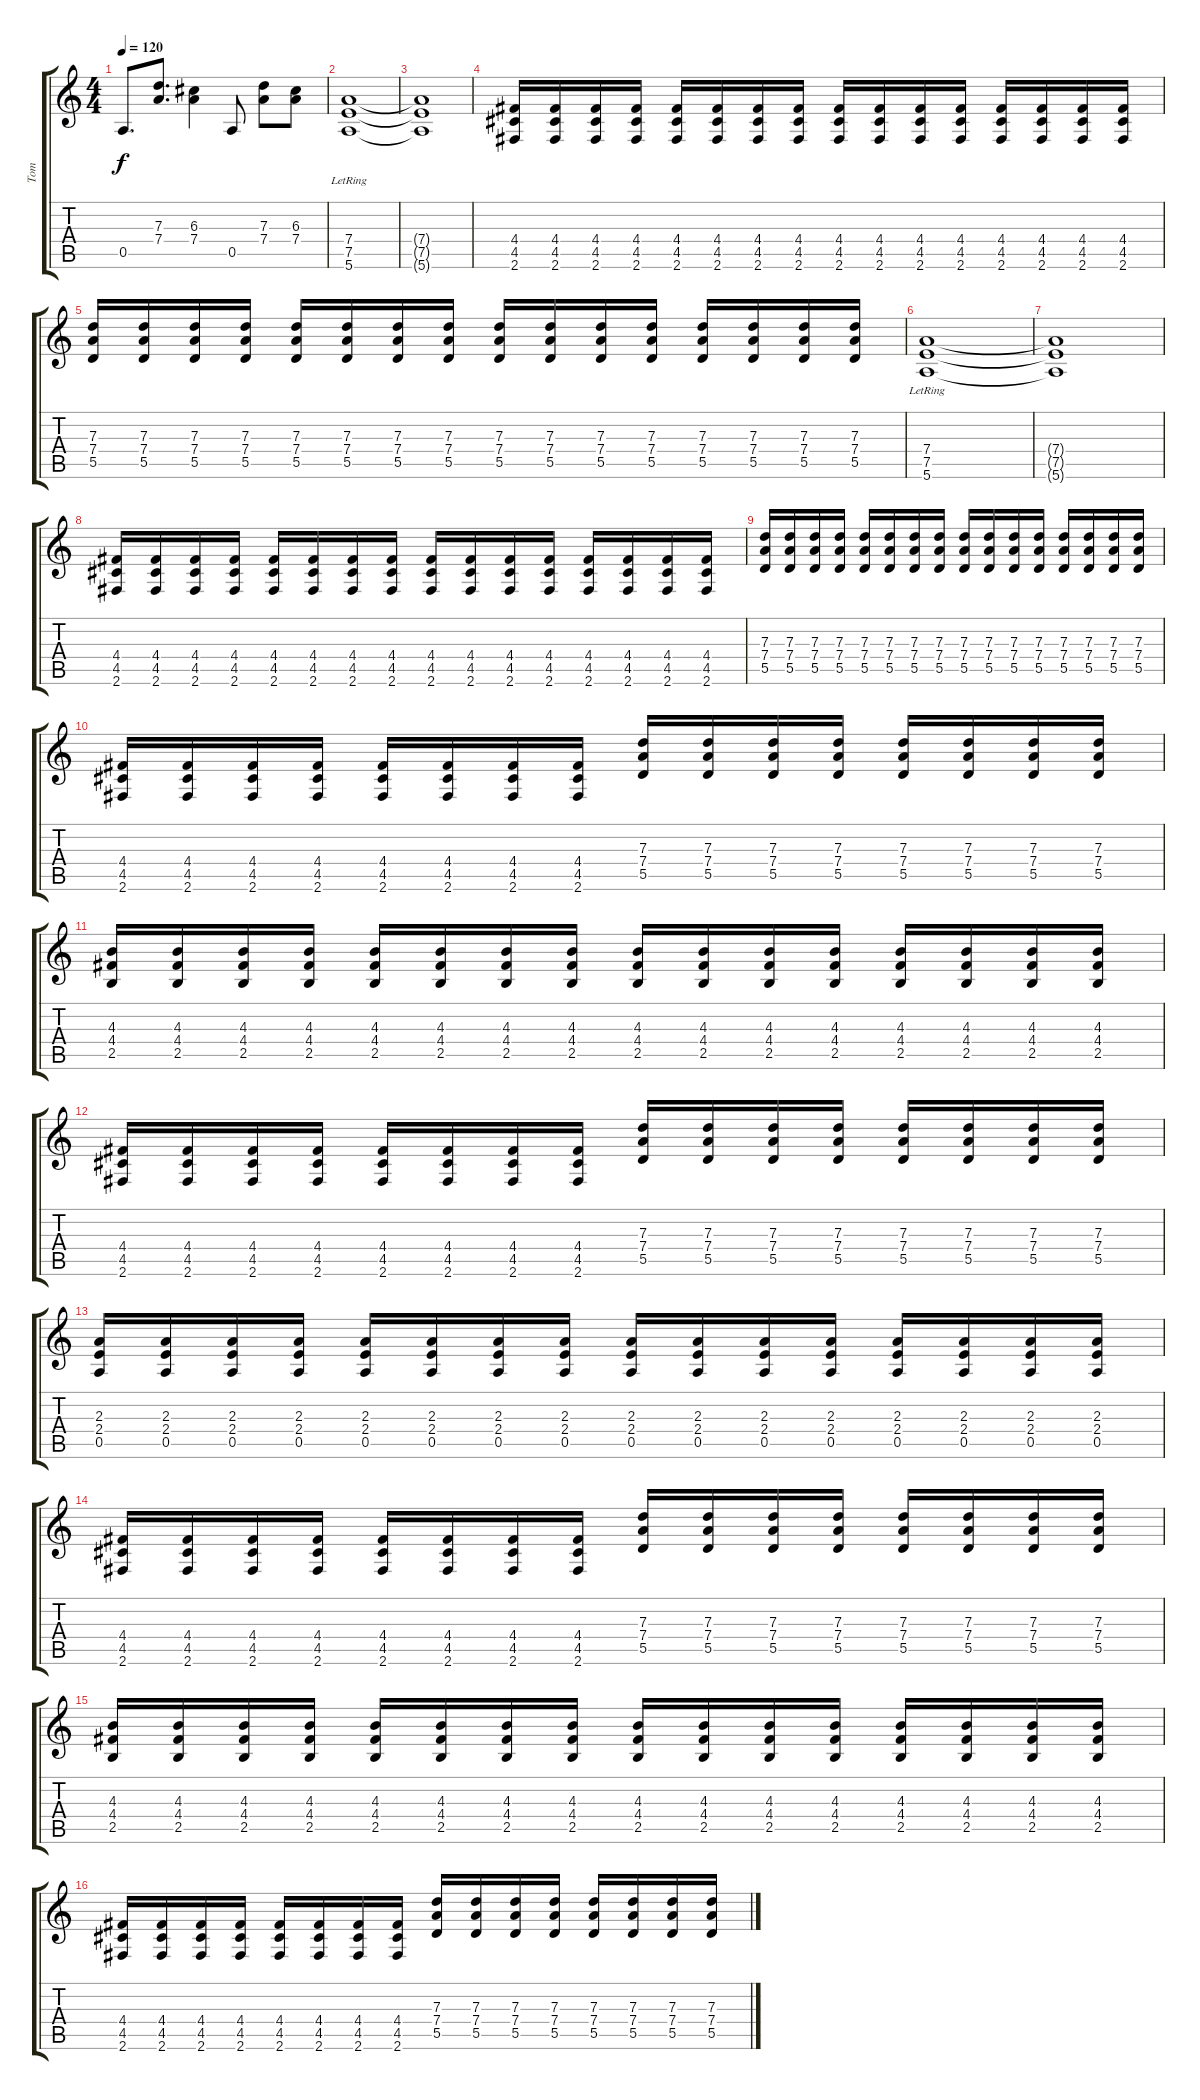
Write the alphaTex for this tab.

\track ("Tom" "Tom") {instrument overdrivenguitar}
\staff {score tabs}
\tuning (E4 B3 G3 D3 A2 E2) {hide}
\ts (4 4)
\tempo 120
\clef g2
\ks c
0.5.8{d dy f} (7.3 7.4).8{d} (6.3 7.4).4 0.5.8 (7.3 7.4).8 (6.3 7.4).8 |
(7.4{lr} 7.5{lr} 5.6{lr}).1 |
(7.4{t} 7.5{t} 5.6{t}).1 |
(4.4 4.5 2.6).16 (4.4 4.5 2.6).16 (4.4 4.5 2.6).16 (4.4 4.5 2.6).16 (4.4 4.5 2.6).16 (4.4 4.5 2.6).16 (4.4 4.5 2.6).16 (4.4 4.5 2.6).16 (4.4 4.5 2.6).16 (4.4 4.5 2.6).16 (4.4 4.5 2.6).16 (4.4 4.5 2.6).16 (4.4 4.5 2.6).16 (4.4 4.5 2.6).16 (4.4 4.5 2.6).16 (4.4 4.5 2.6).16 |
(7.3 7.4 5.5).16 (7.3 7.4 5.5).16 (7.3 7.4 5.5).16 (7.3 7.4 5.5).16 (7.3 7.4 5.5).16 (7.3 7.4 5.5).16 (7.3 7.4 5.5).16 (7.3 7.4 5.5).16 (7.3 7.4 5.5).16 (7.3 7.4 5.5).16 (7.3 7.4 5.5).16 (7.3 7.4 5.5).16 (7.3 7.4 5.5).16 (7.3 7.4 5.5).16 (7.3 7.4 5.5).16 (7.3 7.4 5.5).16 |
(7.4{lr} 7.5{lr} 5.6{lr}).1 |
(7.4{t} 7.5{t} 5.6{t}).1 |
(4.4 4.5 2.6).16 (4.4 4.5 2.6).16 (4.4 4.5 2.6).16 (4.4 4.5 2.6).16 (4.4 4.5 2.6).16 (4.4 4.5 2.6).16 (4.4 4.5 2.6).16 (4.4 4.5 2.6).16 (4.4 4.5 2.6).16 (4.4 4.5 2.6).16 (4.4 4.5 2.6).16 (4.4 4.5 2.6).16 (4.4 4.5 2.6).16 (4.4 4.5 2.6).16 (4.4 4.5 2.6).16 (4.4 4.5 2.6).16 |
(7.3 7.4 5.5).16 (7.3 7.4 5.5).16 (7.3 7.4 5.5).16 (7.3 7.4 5.5).16 (7.3 7.4 5.5).16 (7.3 7.4 5.5).16 (7.3 7.4 5.5).16 (7.3 7.4 5.5).16 (7.3 7.4 5.5).16 (7.3 7.4 5.5).16 (7.3 7.4 5.5).16 (7.3 7.4 5.5).16 (7.3 7.4 5.5).16 (7.3 7.4 5.5).16 (7.3 7.4 5.5).16 (7.3 7.4 5.5).16 |
(4.4 4.5 2.6).16 (4.4 4.5 2.6).16 (4.4 4.5 2.6).16 (4.4 4.5 2.6).16 (4.4 4.5 2.6).16 (4.4 4.5 2.6).16 (4.4 4.5 2.6).16 (4.4 4.5 2.6).16 (7.3 7.4 5.5).16 (7.3 7.4 5.5).16 (7.3 7.4 5.5).16 (7.3 7.4 5.5).16 (7.3 7.4 5.5).16 (7.3 7.4 5.5).16 (7.3 7.4 5.5).16 (7.3 7.4 5.5).16 |
(4.3 4.4 2.5).16 (4.3 4.4 2.5).16 (4.3 4.4 2.5).16 (4.3 4.4 2.5).16 (4.3 4.4 2.5).16 (4.3 4.4 2.5).16 (4.3 4.4 2.5).16 (4.3 4.4 2.5).16 (4.3 4.4 2.5).16 (4.3 4.4 2.5).16 (4.3 4.4 2.5).16 (4.3 4.4 2.5).16 (4.3 4.4 2.5).16 (4.3 4.4 2.5).16 (4.3 4.4 2.5).16 (4.3 4.4 2.5).16 |
(4.4 4.5 2.6).16 (4.4 4.5 2.6).16 (4.4 4.5 2.6).16 (4.4 4.5 2.6).16 (4.4 4.5 2.6).16 (4.4 4.5 2.6).16 (4.4 4.5 2.6).16 (4.4 4.5 2.6).16 (7.3 7.4 5.5).16 (7.3 7.4 5.5).16 (7.3 7.4 5.5).16 (7.3 7.4 5.5).16 (7.3 7.4 5.5).16 (7.3 7.4 5.5).16 (7.3 7.4 5.5).16 (7.3 7.4 5.5).16 |
(2.3 2.4 0.5).16 (2.3 2.4 0.5).16 (2.3 2.4 0.5).16 (2.3 2.4 0.5).16 (2.3 2.4 0.5).16 (2.3 2.4 0.5).16 (2.3 2.4 0.5).16 (2.3 2.4 0.5).16 (2.3 2.4 0.5).16 (2.3 2.4 0.5).16 (2.3 2.4 0.5).16 (2.3 2.4 0.5).16 (2.3 2.4 0.5).16 (2.3 2.4 0.5).16 (2.3 2.4 0.5).16 (2.3 2.4 0.5).16 |
(4.4 4.5 2.6).16 (4.4 4.5 2.6).16 (4.4 4.5 2.6).16 (4.4 4.5 2.6).16 (4.4 4.5 2.6).16 (4.4 4.5 2.6).16 (4.4 4.5 2.6).16 (4.4 4.5 2.6).16 (7.3 7.4 5.5).16 (7.3 7.4 5.5).16 (7.3 7.4 5.5).16 (7.3 7.4 5.5).16 (7.3 7.4 5.5).16 (7.3 7.4 5.5).16 (7.3 7.4 5.5).16 (7.3 7.4 5.5).16 |
(4.3 4.4 2.5).16 (4.3 4.4 2.5).16 (4.3 4.4 2.5).16 (4.3 4.4 2.5).16 (4.3 4.4 2.5).16 (4.3 4.4 2.5).16 (4.3 4.4 2.5).16 (4.3 4.4 2.5).16 (4.3 4.4 2.5).16 (4.3 4.4 2.5).16 (4.3 4.4 2.5).16 (4.3 4.4 2.5).16 (4.3 4.4 2.5).16 (4.3 4.4 2.5).16 (4.3 4.4 2.5).16 (4.3 4.4 2.5).16 |
(4.4 4.5 2.6).16 (4.4 4.5 2.6).16 (4.4 4.5 2.6).16 (4.4 4.5 2.6).16 (4.4 4.5 2.6).16 (4.4 4.5 2.6).16 (4.4 4.5 2.6).16 (4.4 4.5 2.6).16 (7.3 7.4 5.5).16 (7.3 7.4 5.5).16 (7.3 7.4 5.5).16 (7.3 7.4 5.5).16 (7.3 7.4 5.5).16 (7.3 7.4 5.5).16 (7.3 7.4 5.5).16 (7.3 7.4 5.5).16
